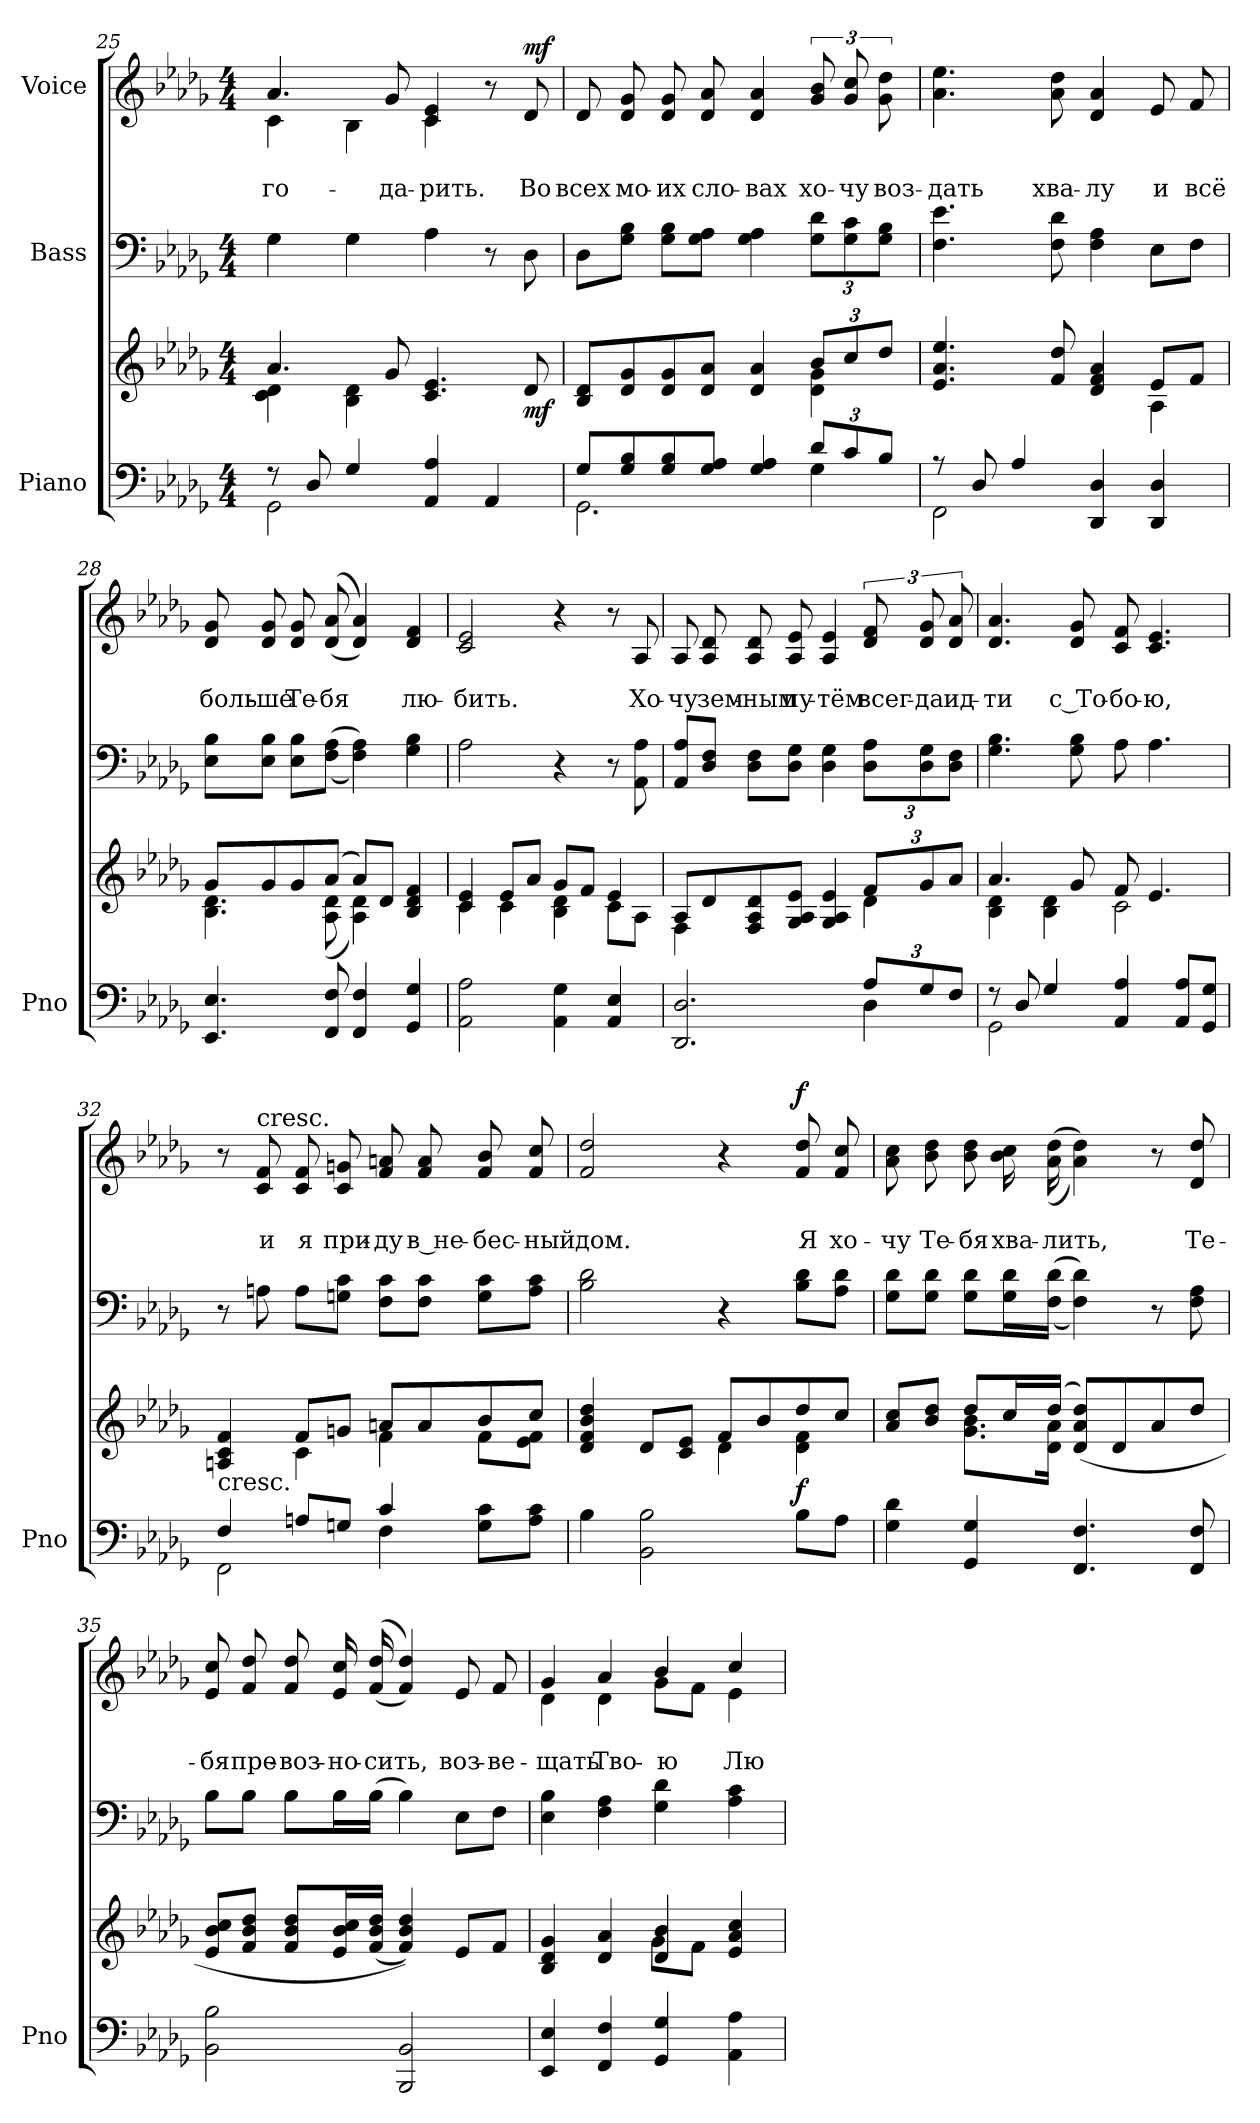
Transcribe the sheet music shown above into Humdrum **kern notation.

**kern	**kern	**dynam	**kern	**kern	**text	**text	**dynam
*part3	*part3	*part3	*part2	*part1	*part1	*part1	*part1
*staff4	*staff3	*staff3/4	*staff2	*staff1	*staff1	*staff1	*staff1
*I"Piano	*	*	*I"Bass	*I"Voice	*	*	*
*I'Pno	*	*	*	*	*	*	*
!!LO:PB:g=z
*clefF4	*clefG2	*	*clefF4	*clefG2	*	*	*
*k[b-e-a-d-g-]	*k[b-e-a-d-g-]	*	*k[b-e-a-d-g-]	*k[b-e-a-d-g-]	*	*	*
*M4/4	*M4/4	*	*M4/4	*M4/4	*	*	*
=25	=25	=25	=25	=25	=25	=25	=25
*^	*^	*	*	*^	*	*	*
8r	2GG-\	4.a-/	4c\ 4d-\	.	4G-\	4.a-/	4c\	.	-го-	.
8D-/	.	.	.	.	.	.	.	.	.	.
4G-/	.	.	4B-\ 4d-\	.	4G-\	.	4B-\	.	.	.
.	.	8g-/	.	.	.	8g-/	.	.	-да-	.
4AA-/ 4A-/	2ryy	4.c/ 4.e-/	2ryy	.	4A-\	4c/ 4e-/	4c\	.	-рить.	.
4AA-/	.	.	.	.	8r	8r	4ryy	.	.	.
!	!	!	!	!LO:DY:b	!	!	!	!	!	!LO:DY:a
.	.	8d-/	.	mf	8D-\	8d-/	.	.	Во	mf
*	*	*	*	*	*	*v	*v	*	*	*
=26	=26	=26	=26	=26	=26	=26	=26	=26	=26
8G-/L	2.GG-\	8B-/ 8d-/L	2.ryy	.	8D-\L	8d-/	.	всех	.
8G-/ 8B-/	.	8d-/ 8g-/	.	.	8G-\ 8B-\J	8d-/ 8g-/	.	мо-	.
8G-/ 8B-/	.	8d-/ 8g-/	.	.	8G-\ 8B-\L	8d-/ 8g-/	.	-их	.
8G-/ 8A-/J	.	8d-/ 8a-/J	.	.	8G-\ 8A-\J	8d-/ 8a-/	.	сло-	.
4G-/ 4A-/	.	4d-/ 4a-/	.	.	4G-\ 4A-\	4d-/ 4a-/	.	-вах	.
*Xbrackettup	*	*Xbrackettup	*	*	*	*	*	*	*
12d-/L	4G-\	12b-/L	4d-\ 4g-\	.	12G-\ 12d-\L	12g-/ 12b-/	.	хо-	.
12c/	.	12cc/	.	.	12G-\ 12c\	12g-/ 12cc/	.	-чу	.
12B-/J	.	12dd-/J	.	.	12G-\ 12B-\J	12g-\ 12dd-\	.	воз-	.
=27	=27	=27	=27	=27	=27	=27	=27	=27	=27
8r	2FF\	4.e-/ 4.a-/ 4.ee-/	2.ryy	.	4.F\ 4.e-\	4.a-\ 4.ee-\	.	-дать	.
8D-/	.	.	.	.	.	.	.	.	.
4A-/	.	.	.	.	.	.	.	.	.
.	.	8f/ 8dd-/	.	.	8F\ 8d-\	8a-\ 8dd-\	.	хва-	.
4DD-/ 4D-/	2ryy	4d-/ 4f/ 4a-/	.	.	4F\ 4A-\	4d-/ 4a-/	.	-лу	.
4DD-/ 4D-/	.	8e-/L	4A-\	.	8E-\L	8e-/	.	и	.
.	.	8f/J	.	.	8F\J	8f/	.	всё	.
*v	*v	*	*	*	*	*	*	*	*
!!LO:LB:g=z
=28	=28	=28	=28	=28	=28	=28	=28	=28
4.EE-/ 4.E-/	8g-/L	4.B-\ 4.d-\	.	8E-\ 8B-\L	8d-/ 8g-/	.	боль-	.
.	8g-/	.	.	8E-\ 8B-\J	8d-/ 8g-/	.	-ше	.
.	8g-/	.	.	8E-\ 8B-\L	8d-/ 8g-/	.	Те-	.
8FF/ 8F/	(8a-/J	(8A-\ 8d-\	.	((8F\ 8A-\J	((8d-/ 8a-/	.	-бя	.
4FF/ 4F/	8a-/L)	4A-\ 4d-\)	.	4F\ 4A-\))	4d-/ 4a-/))	.	.	.
.	8d-/J	.	.	.	.	.	.	.
4GG-/ 4G-/	4B-/ 4d-/ 4f/	4ryy	.	4G-\ 4B-\	4d-/ 4f/	.	лю-	.
=29	=29	=29	=29	=29	=29	=29	=29	=29
2AA-\ 2A-\	4c/ 4e-/	4c\	.	2A-\	2c/ 2e-/	.	-бить.	.
.	8e-/L	4c\	.	.	.	.	.	.
.	8a-/J	.	.	.	.	.	.	.
4AA-\ 4G-\	8g-/L	4B-\ 4d-\	.	4r	4r	.	.	.
.	8f/J	.	.	.	.	.	.	.
4AA-/ 4E-/	4e-/	8c\L	.	8r	8r	.	.	.
.	.	8A-\J	.	8AA-\ 8A-\	8A-/	.	Хо-	.
=30	=30	=30	=30	=30	=30	=30	=30	=30
*^	*	*	*	*	*	*	*	*
2.DD-/ 2.D-/	2.ryy	8A-/L	4F\	.	8AA-/ 8A-/L	8A-/	.	-чу	.
.	.	8d-/	.	.	8D-/ 8F/J	8A-/ 8d-/	.	зем-	.
.	.	8F/ 8A-/ 8d-/	2ryy	.	8D-\ 8F\L	8A-/ 8d-/	.	-ным	.
.	.	8G-/ 8A-/ 8e-/J	.	.	8D-\ 8G-\J	8A-/ 8e-/	.	пу-	.
.	.	4G-/ 4A-/ 4e-/	.	.	4D-\ 4G-\	4A-/ 4e-/	.	-тём	.
12A-/L	4D-\	12f/L	4d-\	.	12D-\ 12A-\L	12d-/ 12f/	.	всег-	.
12G-/	.	12g-/	.	.	12D-\ 12G-\	12d-/ 12g-/	.	-да	.
12F/J	.	12a-/J	.	.	12D-\ 12F\J	12d-/ 12a-/	.	ид-	.
!!LO:LB:g=z
=31	=31	=31	=31	=31	=31	=31	=31	=31	=31
8r	2GG-\	4.a-/	4B-\ 4d-\	.	4.G-\ 4.B-\	4.d-/ 4.a-/	.	-ти	.
8D-/	.	.	.	.	.	.	.	.	.
4G-/	.	.	4B-\ 4d-\	.	.	.	.	.	.
.	.	8g-/	.	.	8G-\ 8B-\	8d-/ 8g-/	.	с То-	.
4AA-/ 4A-/	2ryy	8f/	2c\	.	8A-\	8c/ 8f/	.	-бо-	.
.	.	4.e-/	.	.	4.A-\	4.c/ 4.e-/	.	-ю,	.
8AA-/ 8A-/L	.	.	.	.	.	.	.	.	.
8GG-/ 8G-/J	.	.	.	.	.	.	.	.	.
=32	=32	=32	=32	=32	=32	=32	=32	=32	=32
!LO:TX:a:t=cresc.	!	!	!	!	!	!	!	!	!
4F/	2FF\	4An/ 4c/ 4f/	4ryy	.	8r	8r	.	.	.
!	!	!	!	!	!	!LO:TX:a:t=cresc.	!	!	!
.	.	.	.	.	8An\	8c/ 8f/	.	и	.
8An/L	.	8f/L	4c\	.	8A\L	8c/ 8f/	.	я	.
8Gn/J	.	8gn/J	.	.	8Gn\ 8c\J	8c/ 8gn/	.	при-	.
4c/	4F\	8an/L	4f\	.	8F\ 8c\L	8f/ 8an/	.	-ду	.
.	.	8a/	.	.	8F\ 8c\J	8f/ 8a/	.	в не-	.
8G\ 8c\L	4ryy	8b-/	8f\L	.	8G\ 8c\L	8f/ 8b-/	.	-бес-	.
8A\ 8c\J	.	8cc/J	8e-\ 8f\J	.	8A\ 8c\J	8f/ 8cc/	.	-ный	.
*v	*v	*	*	*	*	*	*	*	*
=33	=33	=33	=33	=33	=33	=33	=33	=33
4B-\	4d-/ 4f/ 4b-/ 4dd-/	2ryy	.	2B-\ 2d-\	2f/ 2dd-/	.	дом.	.
2BB-\ 2B-\	8d-/L	.	.	.	.	.	.	.
.	8c/ 8e-/J	.	.	.	.	.	.	.
.	8f/L	4d-\	.	4r	4r	.	.	.
.	8b-/	.	.	.	.	.	.	.
!	!	!	!LO:DY:a=2	!	!	!	!	!LO:DY:a
8B-\L	8dd-/	4d-\ 4f\	f	8B-\ 8d-\L	8f/ 8dd-/	.	Я	f
8A-\J	8cc/J	.	.	8A-\ 8d-\J	8f/ 8cc/	.	хо-	.
!!LO:PB:g=z
=34	=34	=34	=34	=34	=34	=34	=34	=34
4G-\ 4d-\	8a-/ 8cc/L	4ryy	.	8G-\ 8d-\L	8a-\ 8cc\	.	-чу	.
.	8b-/ 8dd-/J	.	.	8G-\ 8d-\J	8b-\ 8dd-\	.	Те-	.
4GG-/ 4G-/	8dd-/L	8.g-\ 8.b-\L	.	8G-\ 8d-\L	8b-\ 8dd-\	.	-бя	.
.	16cc/L	.	.	16G-\ 16d-\L	16b-\ 16cc\	.	хва-	.
.	(16dd-/JJ	(16d-\ 16a-\Jk	.	((16F\ 16d-\JJ	((16a-\ 16dd-\	.	-лить,	.
4.FF/ 4.F/	(8d-/ 8a-/ 8dd-/L)	2ryy	.	4F\ 4d-\))	4a-\ 4dd-\))	.	.	.
.	8d-/	.	.	.	.	.	.	.
.	8a-/	.	.	8r	8r	.	.	.
8FF/ 8F/	8dd-/J	.	.	8F\ 8A-\	8d-/ 8dd-/	.	Те-	.
*	*v	*v	*	*	*	*	*	*
=35	=35	=35	=35	=35	=35	=35	=35
2BB-\ 2B-\	8e-/ 8b-/ 8cc/L	.	8B-\L	8e-/ 8cc/	.	-бя	.
.	8f/ 8b-/ 8dd-/J	.	8B-\J	8f/ 8dd-/	.	пре-	.
.	8f/ 8b-/ 8dd-/L	.	8B-\L	8f/ 8dd-/	.	-воз-	.
.	16e-/ 16b-/ 16cc/L	.	16B-\L	16e-/ 16cc/	.	-но-	.
.	(16f/ 16b-/ 16dd-/JJ	.	(16B-\JJ	((16f/ 16dd-/	.	-сить,	.
2BBB-/ 2BB-/	4f/ 4b-/ 4dd-/))	.	4B-\)	4f/ 4dd-/))	.	.	.
.	8e-/L	.	8E-\L	8e-/	.	воз-	.
.	8f/J	.	8F\J	8f/	.	-ве-	.
!!LO:LB:g=z
=36	=36	=36	=36	=36	=36	=36	=36
*	*^	*	*	*^	*	*	*
4EE-/ 4E-/	4B-/ 4d-/ 4g-/	2ryy	.	4E-\ 4B-\	4g-/	4d-\	.	-щать	.
4FF/ 4F/	4d-/ 4a-/	.	.	4F\ 4A-\	4a-/	4d-\	.	Тво-	.
4GG-/ 4G-/	4d-/ 4b-/	8g-\L	.	4G-\ 4d-\	4b-/	8g-\L	.	-ю	.
.	.	8f\J	.	.	.	8f\J	.	.	.
4AA-\ 4A-\	4e-/ 4a-/ 4cc/	4ryy	.	4A-\ 4c\	4cc/	4e-\	.	Лю-	.
*	*v	*v	*	*	*v	*v	*	*	*
=	=	=	=	=	=	=	=
*-	*-	*-	*-	*-	*-	*-	*-
